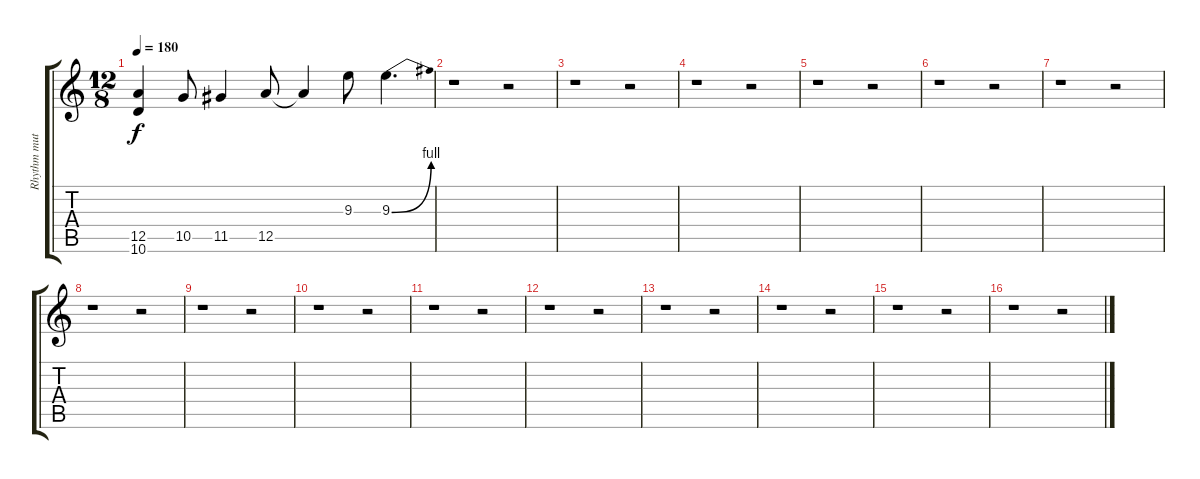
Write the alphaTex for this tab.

\track ("Rhythm mute" "Rhythm mut") {instrument electricguitarmuted}
\staff {score tabs}
\tuning (E4 B3 G3 D3 A2 E2) {hide}
\ts (12 8)
\tempo 180
\clef g2
\ks c
(12.5 10.6).4{dy f} 10.5.8 11.5.4 12.5.8 12.5{t}.4 9.3.8 9.3{be (bend 0 0 60 4)}.4{d} |
r.1 r.2 |
r.1 r.2 |
r.1 r.2 |
r.1 r.2 |
r.1 r.2 |
r.1 r.2 |
r.1 r.2 |
r.1 r.2 |
r.1 r.2 |
r.1 r.2 |
r.1 r.2 |
r.1 r.2 |
r.1 r.2 |
r.1 r.2 |
r.1 r.2
